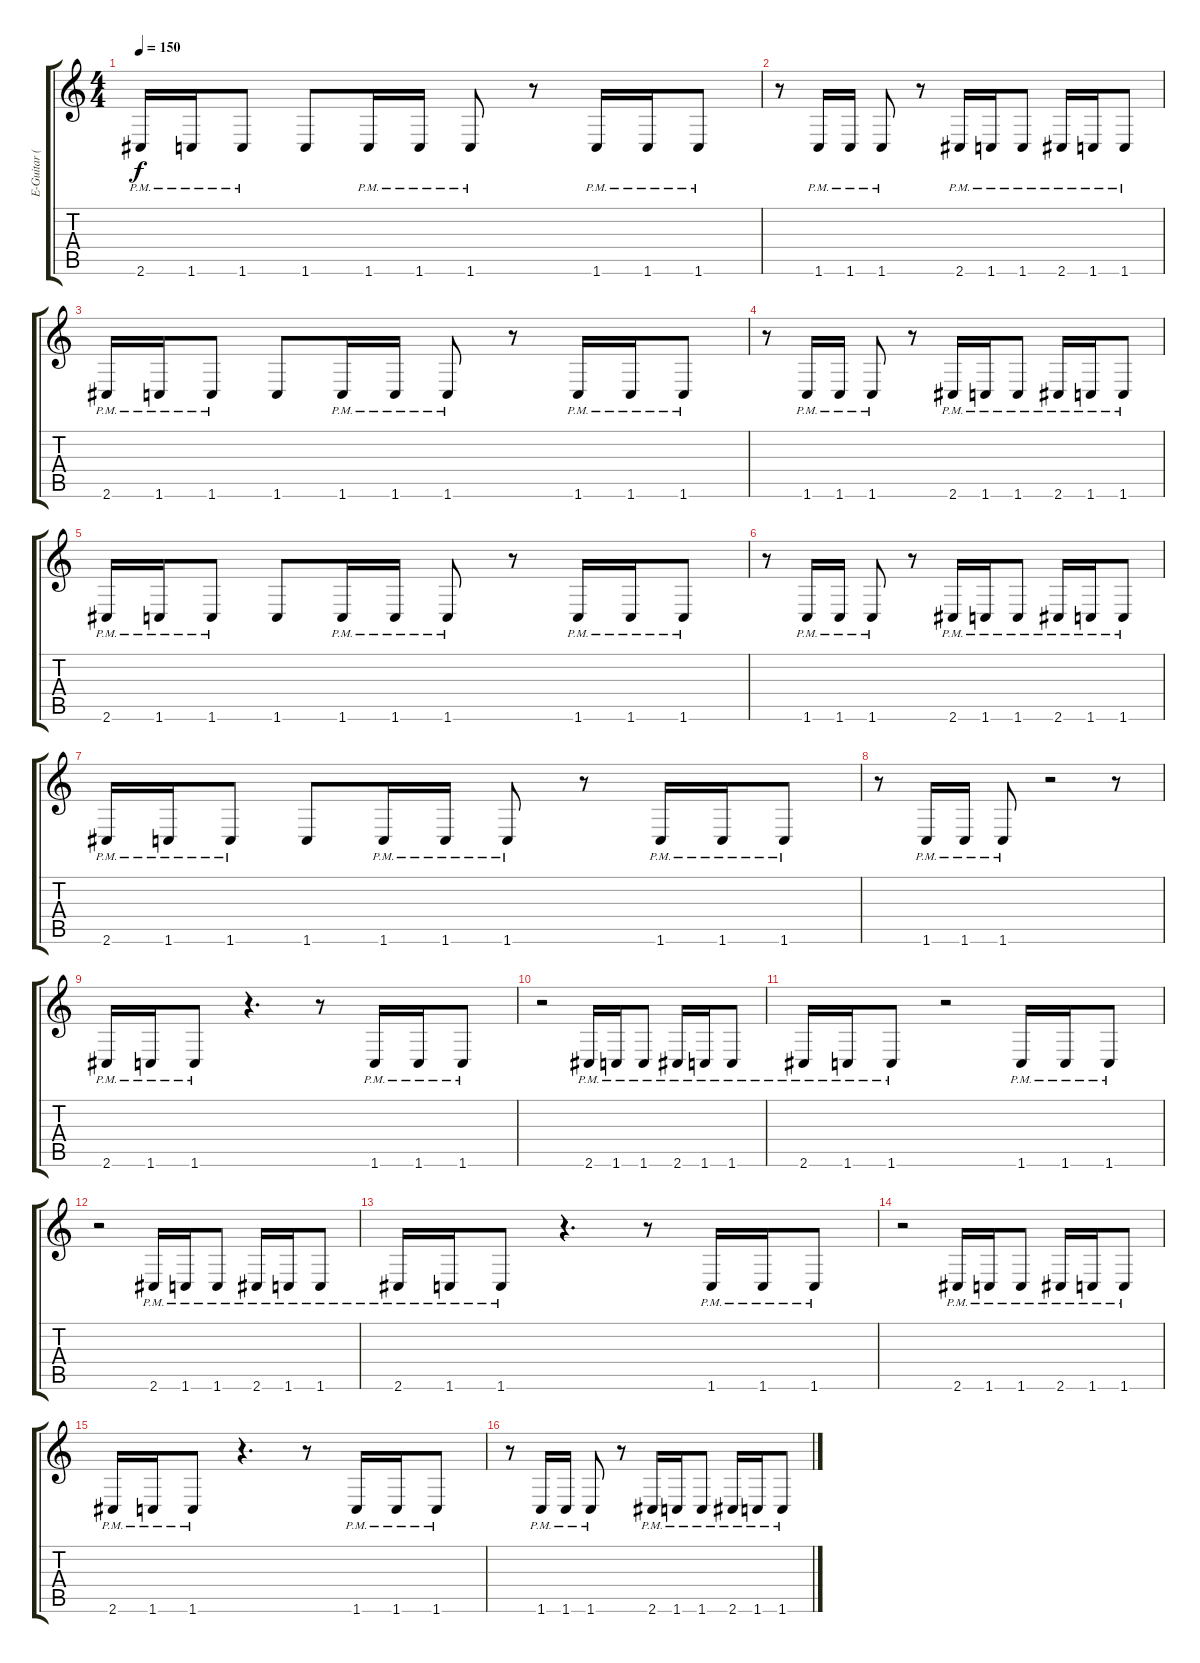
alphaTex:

\track ("E-Guitar (6-String)" "E-Guitar (") {instrument distortionguitar}
\staff {score tabs}
\tuning (B3 Gb3 D3 A2 E2 B1) {hide}
\ts (4 4)
\tempo 150
\clef g2
\ks c
2.6{pm}.16{dy f} 1.6{pm}.16 1.6{pm}.8 1.6.8 1.6{pm}.16 1.6{pm}.16 1.6{pm}.8 r.8 1.6{pm}.16 1.6{pm}.16 1.6{pm}.8 |
r.8 1.6{pm}.16 1.6{pm}.16 1.6{pm}.8 r.8 2.6{pm}.16 1.6{pm}.16 1.6{pm}.8 2.6{pm}.16 1.6{pm}.16 1.6{pm}.8 |
2.6{pm}.16 1.6{pm}.16 1.6{pm}.8 1.6.8 1.6{pm}.16 1.6{pm}.16 1.6{pm}.8 r.8 1.6{pm}.16 1.6{pm}.16 1.6{pm}.8 |
r.8 1.6{pm}.16 1.6{pm}.16 1.6{pm}.8 r.8 2.6{pm}.16 1.6{pm}.16 1.6{pm}.8 2.6{pm}.16 1.6{pm}.16 1.6{pm}.8 |
2.6{pm}.16 1.6{pm}.16 1.6{pm}.8 1.6.8 1.6{pm}.16 1.6{pm}.16 1.6{pm}.8 r.8 1.6{pm}.16 1.6{pm}.16 1.6{pm}.8 |
r.8 1.6{pm}.16 1.6{pm}.16 1.6{pm}.8 r.8 2.6{pm}.16 1.6{pm}.16 1.6{pm}.8 2.6{pm}.16 1.6{pm}.16 1.6{pm}.8 |
2.6{pm}.16 1.6{pm}.16 1.6{pm}.8 1.6.8 1.6{pm}.16 1.6{pm}.16 1.6{pm}.8 r.8 1.6{pm}.16 1.6{pm}.16 1.6{pm}.8 |
r.8 1.6{pm}.16 1.6{pm}.16 1.6{pm}.8 r.2 r.8 |
2.6{pm}.16 1.6{pm}.16 1.6{pm}.8 r.4{d} r.8 1.6{pm}.16 1.6{pm}.16 1.6{pm}.8 |
r.2 2.6{pm}.16 1.6{pm}.16 1.6{pm}.8 2.6{pm}.16 1.6{pm}.16 1.6{pm}.8 |
2.6{pm}.16 1.6{pm}.16 1.6{pm}.8 r.2 1.6{pm}.16 1.6{pm}.16 1.6{pm}.8 |
r.2 2.6{pm}.16 1.6{pm}.16 1.6{pm}.8 2.6{pm}.16 1.6{pm}.16 1.6{pm}.8 |
2.6{pm}.16 1.6{pm}.16 1.6{pm}.8 r.4{d} r.8 1.6{pm}.16 1.6{pm}.16 1.6{pm}.8 |
r.2 2.6{pm}.16 1.6{pm}.16 1.6{pm}.8 2.6{pm}.16 1.6{pm}.16 1.6{pm}.8 |
2.6{pm}.16 1.6{pm}.16 1.6{pm}.8 r.4{d} r.8 1.6{pm}.16 1.6{pm}.16 1.6{pm}.8 |
r.8 1.6{pm}.16 1.6{pm}.16 1.6{pm}.8 r.8 2.6{pm}.16 1.6{pm}.16 1.6{pm}.8 2.6{pm}.16 1.6{pm}.16 1.6{pm}.8
